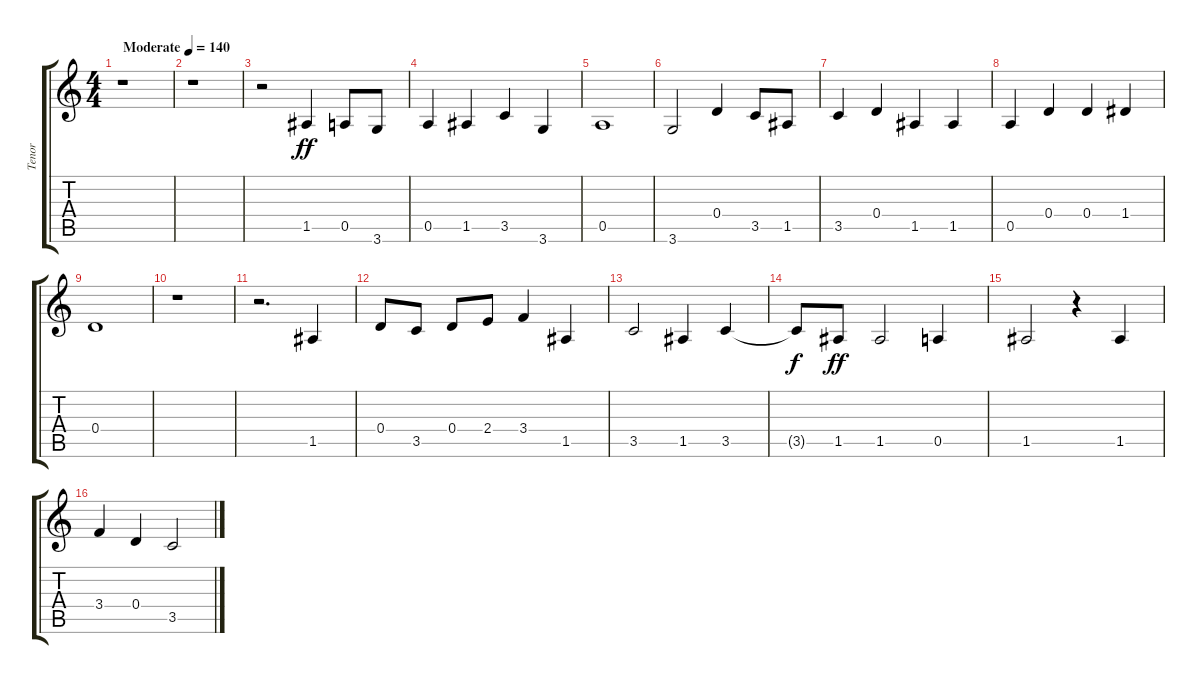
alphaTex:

\track ("Tenor" "Tenor") {instrument distortionguitar}
\staff {score tabs}
\tuning (E4 B3 G3 D3 A2 E2) {hide}
\ts (4 4)
\tempo (140 "Moderate")
\clef g2
\ks c
r.1{dy ff instrument distortionguitar} |
r.1 |
r.2 1.5.4 0.5.8 3.6.8 |
0.5.4 1.5.4 3.5.4 3.6.4 |
0.5.1 |
3.6.2 0.4.4 3.5.8 1.5.8 |
3.5.4 0.4.4 1.5.4 1.5.4 |
0.5.4 0.4.4 0.4.4 1.4.4 |
0.4.1 |
r.1 |
r.2{d} 1.5.4 |
0.4.8 3.5.8 0.4.8 2.4.8 3.4.4 1.5.4 |
3.5.2 1.5.4 3.5.4 |
3.5{t}.8{dy f} 1.5.8{dy ff} 1.5.2 0.5.4 |
1.5.2 r.4 1.5.4 |
3.4.4 0.4.4 3.5.2
